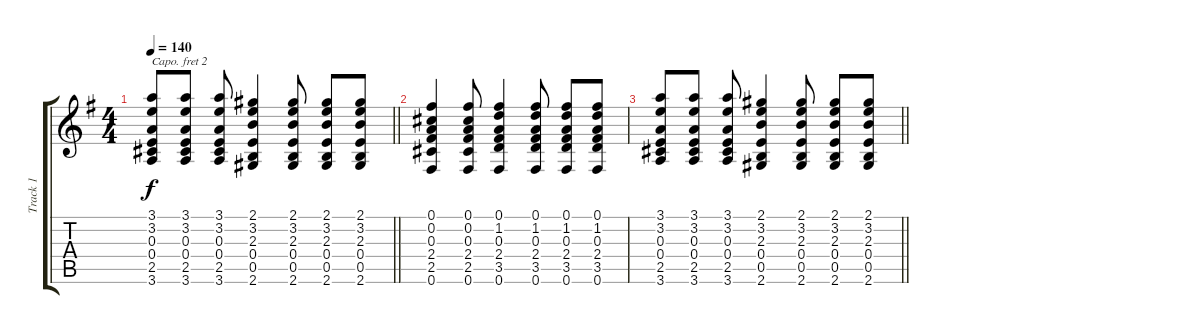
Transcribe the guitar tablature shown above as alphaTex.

\track ("Track 1" "Track 1") {instrument acousticguitarsteel}
\staff {score tabs}
\capo 2
\tuning (E4 B3 G3 D3 A2 E2) {hide}
\ts (4 4)
\tempo 140
\clef g2
\barLineRight lightlight
\ks g
(3.1 3.2 0.3 0.4 2.5 3.6).8{dy f} (3.1 3.2 0.3 0.4 2.5 3.6).8 (3.1 3.2 0.3 0.4 2.5 3.6).8 (2.1 3.2 2.3 0.4 0.5 2.6).4 (2.1 3.2 2.3 0.4 0.5 2.6).8 (2.1 3.2 2.3 0.4 0.5 2.6).8 (2.1 3.2 2.3 0.4 0.5 2.6).8 |
(0.1 0.2 0.3 2.4 2.5 0.6).4 (0.1 0.2 0.3 2.4 2.5 0.6).8 (0.1 1.2 0.3 2.4 3.5 0.6).4 (0.1 1.2 0.3 2.4 3.5 0.6).8 (0.1 1.2 0.3 2.4 3.5 0.6).8 (0.1 1.2 0.3 2.4 3.5 0.6).8 |
\barLineRight lightlight
(3.1 3.2 0.3 0.4 2.5 3.6).8 (3.1 3.2 0.3 0.4 2.5 3.6).8 (3.1 3.2 0.3 0.4 2.5 3.6).8 (2.1 3.2 2.3 0.4 0.5 2.6).4 (2.1 3.2 2.3 0.4 0.5 2.6).8 (2.1 3.2 2.3 0.4 0.5 2.6).8 (2.1 3.2 2.3 0.4 0.5 2.6).8
